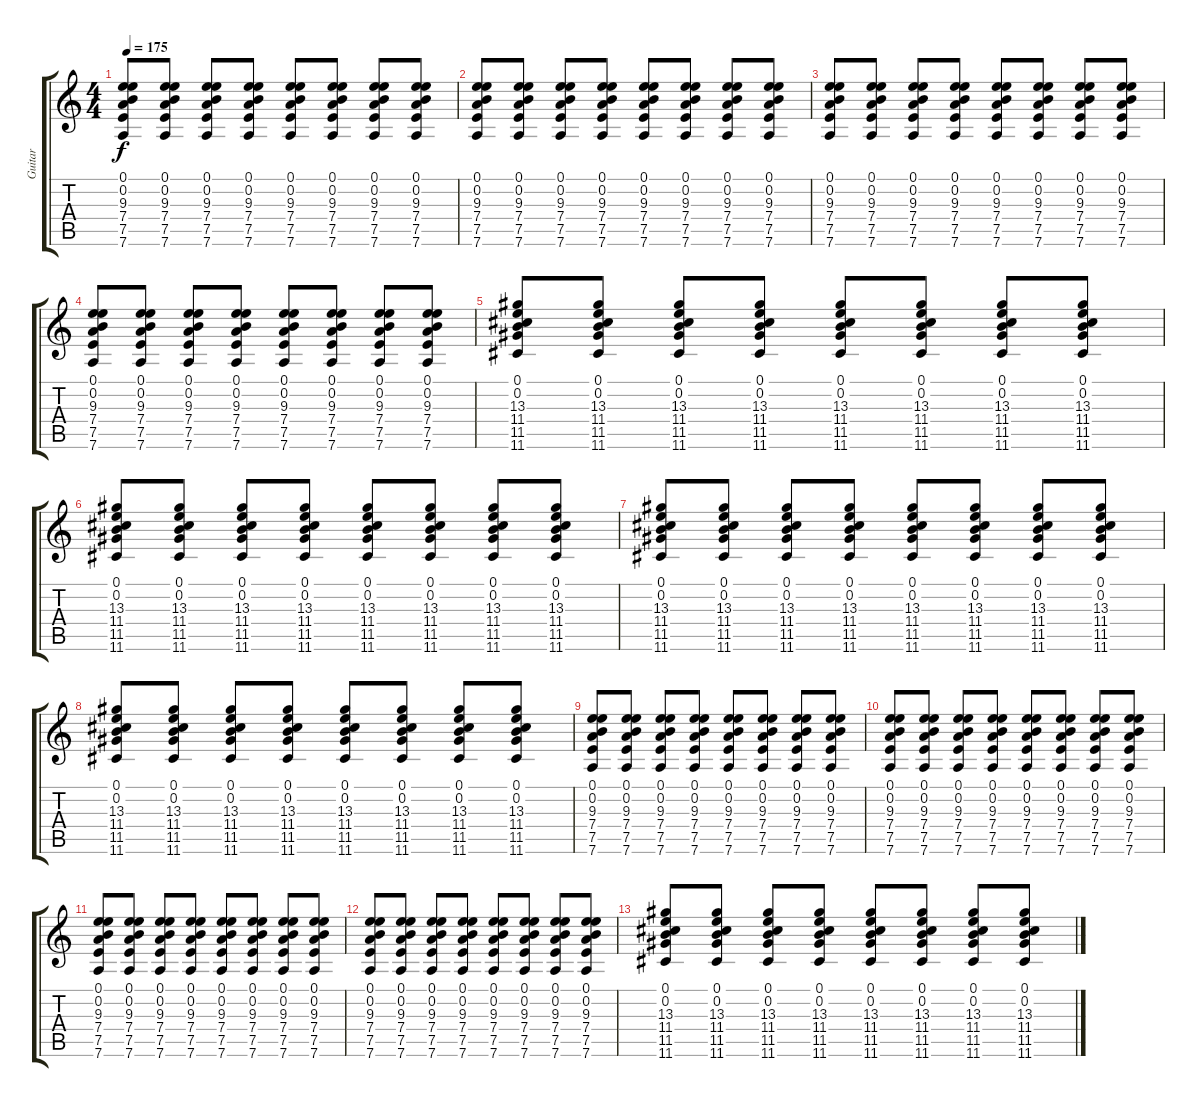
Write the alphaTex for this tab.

\track ("Guitar" "Guitar") {instrument distortionguitar}
\staff {score tabs}
\tuning (E4 B3 G3 D3 A2 D2) {hide}
\ts (4 4)
\tempo 175
\clef g2
\ks c
(0.1 0.2 9.3 7.4 7.5 7.6).8{dy f} (0.1 0.2 9.3 7.4 7.5 7.6).8 (0.1 0.2 9.3 7.4 7.5 7.6).8 (0.1 0.2 9.3 7.4 7.5 7.6).8 (0.1 0.2 9.3 7.4 7.5 7.6).8 (0.1 0.2 9.3 7.4 7.5 7.6).8 (0.1 0.2 9.3 7.4 7.5 7.6).8 (0.1 0.2 9.3 7.4 7.5 7.6).8 |
(0.1 0.2 9.3 7.4 7.5 7.6).8 (0.1 0.2 9.3 7.4 7.5 7.6).8 (0.1 0.2 9.3 7.4 7.5 7.6).8 (0.1 0.2 9.3 7.4 7.5 7.6).8 (0.1 0.2 9.3 7.4 7.5 7.6).8 (0.1 0.2 9.3 7.4 7.5 7.6).8 (0.1 0.2 9.3 7.4 7.5 7.6).8 (0.1 0.2 9.3 7.4 7.5 7.6).8 |
(0.1 0.2 9.3 7.4 7.5 7.6).8 (0.1 0.2 9.3 7.4 7.5 7.6).8 (0.1 0.2 9.3 7.4 7.5 7.6).8 (0.1 0.2 9.3 7.4 7.5 7.6).8 (0.1 0.2 9.3 7.4 7.5 7.6).8 (0.1 0.2 9.3 7.4 7.5 7.6).8 (0.1 0.2 9.3 7.4 7.5 7.6).8 (0.1 0.2 9.3 7.4 7.5 7.6).8 |
(0.1 0.2 9.3 7.4 7.5 7.6).8 (0.1 0.2 9.3 7.4 7.5 7.6).8 (0.1 0.2 9.3 7.4 7.5 7.6).8 (0.1 0.2 9.3 7.4 7.5 7.6).8 (0.1 0.2 9.3 7.4 7.5 7.6).8 (0.1 0.2 9.3 7.4 7.5 7.6).8 (0.1 0.2 9.3 7.4 7.5 7.6).8 (0.1 0.2 9.3 7.4 7.5 7.6).8 |
(0.1 0.2 13.3 11.4 11.5 11.6).8 (0.1 0.2 13.3 11.4 11.5 11.6).8 (0.1 0.2 13.3 11.4 11.5 11.6).8 (0.1 0.2 13.3 11.4 11.5 11.6).8 (0.1 0.2 13.3 11.4 11.5 11.6).8 (0.1 0.2 13.3 11.4 11.5 11.6).8 (0.1 0.2 13.3 11.4 11.5 11.6).8 (0.1 0.2 13.3 11.4 11.5 11.6).8 |
(0.1 0.2 13.3 11.4 11.5 11.6).8 (0.1 0.2 13.3 11.4 11.5 11.6).8 (0.1 0.2 13.3 11.4 11.5 11.6).8 (0.1 0.2 13.3 11.4 11.5 11.6).8 (0.1 0.2 13.3 11.4 11.5 11.6).8 (0.1 0.2 13.3 11.4 11.5 11.6).8 (0.1 0.2 13.3 11.4 11.5 11.6).8 (0.1 0.2 13.3 11.4 11.5 11.6).8 |
(0.1 0.2 13.3 11.4 11.5 11.6).8 (0.1 0.2 13.3 11.4 11.5 11.6).8 (0.1 0.2 13.3 11.4 11.5 11.6).8 (0.1 0.2 13.3 11.4 11.5 11.6).8 (0.1 0.2 13.3 11.4 11.5 11.6).8 (0.1 0.2 13.3 11.4 11.5 11.6).8 (0.1 0.2 13.3 11.4 11.5 11.6).8 (0.1 0.2 13.3 11.4 11.5 11.6).8 |
(0.1 0.2 13.3 11.4 11.5 11.6).8 (0.1 0.2 13.3 11.4 11.5 11.6).8 (0.1 0.2 13.3 11.4 11.5 11.6).8 (0.1 0.2 13.3 11.4 11.5 11.6).8 (0.1 0.2 13.3 11.4 11.5 11.6).8 (0.1 0.2 13.3 11.4 11.5 11.6).8 (0.1 0.2 13.3 11.4 11.5 11.6).8 (0.1 0.2 13.3 11.4 11.5 11.6).8 |
(0.1 0.2 9.3 7.4 7.5 7.6).8{volume 12} (0.1 0.2 9.3 7.4 7.5 7.6).8 (0.1 0.2 9.3 7.4 7.5 7.6).8 (0.1 0.2 9.3 7.4 7.5 7.6).8 (0.1 0.2 9.3 7.4 7.5 7.6).8{volume 11} (0.1 0.2 9.3 7.4 7.5 7.6).8 (0.1 0.2 9.3 7.4 7.5 7.6).8 (0.1 0.2 9.3 7.4 7.5 7.6).8 |
(0.1 0.2 9.3 7.4 7.5 7.6).8{volume 10} (0.1 0.2 9.3 7.4 7.5 7.6).8 (0.1 0.2 9.3 7.4 7.5 7.6).8 (0.1 0.2 9.3 7.4 7.5 7.6).8 (0.1 0.2 9.3 7.4 7.5 7.6).8{volume 8} (0.1 0.2 9.3 7.4 7.5 7.6).8 (0.1 0.2 9.3 7.4 7.5 7.6).8 (0.1 0.2 9.3 7.4 7.5 7.6).8 |
(0.1 0.2 9.3 7.4 7.5 7.6).8{volume 6} (0.1 0.2 9.3 7.4 7.5 7.6).8 (0.1 0.2 9.3 7.4 7.5 7.6).8 (0.1 0.2 9.3 7.4 7.5 7.6).8 (0.1 0.2 9.3 7.4 7.5 7.6).8{volume 5} (0.1 0.2 9.3 7.4 7.5 7.6).8 (0.1 0.2 9.3 7.4 7.5 7.6).8 (0.1 0.2 9.3 7.4 7.5 7.6).8 |
(0.1 0.2 9.3 7.4 7.5 7.6).8{volume 4} (0.1 0.2 9.3 7.4 7.5 7.6).8 (0.1 0.2 9.3 7.4 7.5 7.6).8 (0.1 0.2 9.3 7.4 7.5 7.6).8 (0.1 0.2 9.3 7.4 7.5 7.6).8{volume 3} (0.1 0.2 9.3 7.4 7.5 7.6).8 (0.1 0.2 9.3 7.4 7.5 7.6).8 (0.1 0.2 9.3 7.4 7.5 7.6).8 |
(0.1 0.2 13.3 11.4 11.5 11.6).8{volume 2} (0.1 0.2 13.3 11.4 11.5 11.6).8 (0.1 0.2 13.3 11.4 11.5 11.6).8 (0.1 0.2 13.3 11.4 11.5 11.6).8 (0.1 0.2 13.3 11.4 11.5 11.6).8{volume 1} (0.1 0.2 13.3 11.4 11.5 11.6).8 (0.1 0.2 13.3 11.4 11.5 11.6).8 (0.1 0.2 13.3 11.4 11.5 11.6).8
